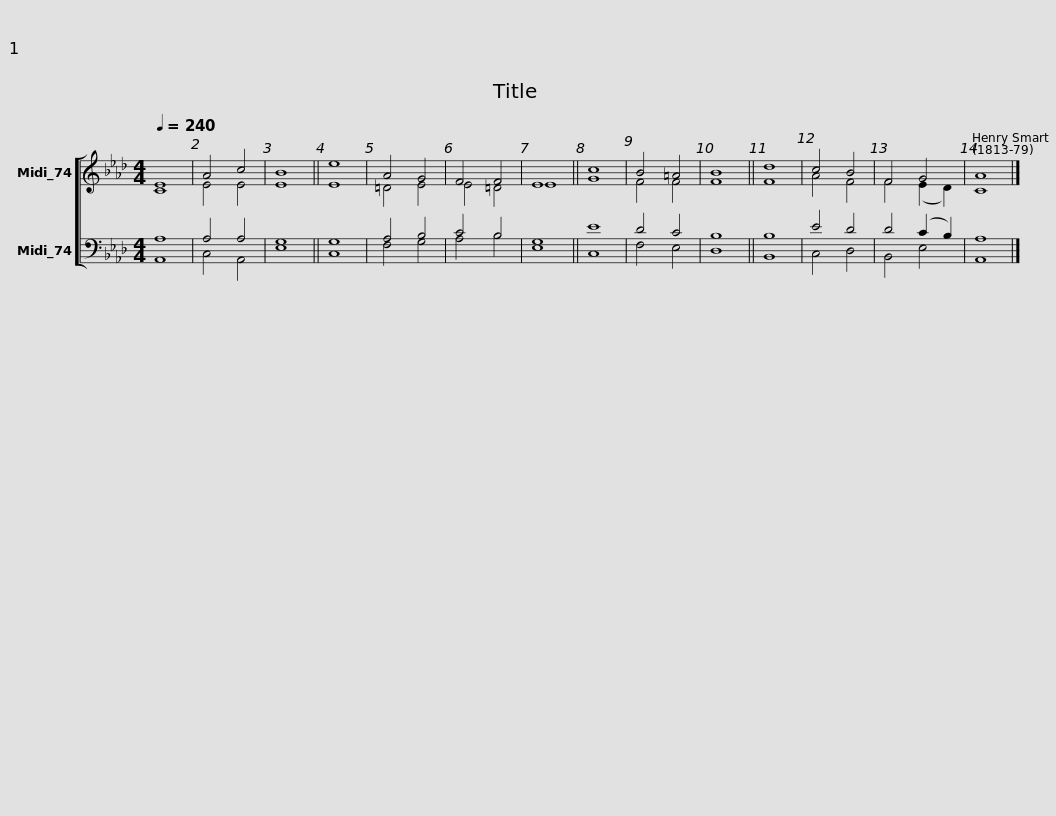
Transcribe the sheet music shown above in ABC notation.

X:1
%%score [ ( 1 2 ) ( 3 4 ) ]
L:1/8
Q:1/4=240
M:4/4
I:linebreak $
K:Ab
V:1 treble
V:2 treble
V:3 bass
V:4 bass
V:1
 E8 | A4 c4 | B8 || e8 | A4 G4 | %5
 F4 F4 | E8 || c8 | B4 =A4 | B8 || %10
 d8 | c4 B4 | F4 G4 | A8 |] %14
V:2
 C8 | E4 E4 | E8 || E8 | =D4 E4 | %5
 E4 =D4 | E8 || G8 | F4 F4 | F8 || %10
 F8 | A4 F4 | F4 (E2 D2) | C8 |] %14
V:3
 A,8 | A,4 A,4 | G,8 || G,8 | A,4 B,4 | %5
 C4 B,4 | G,8 || E8 | D4 C4 | B,8 || %10
 B,8 | E4 D4 | D4 (C2 B,2) | A,8 |] %14
V:4
 A,,8 | C,4 A,,4 | E,8 || C,8 | F,4 G,4 | %5
 A,4 B,4 | E,8 || C,8 | F,4 E,4 | D,8 || %10
 B,,8 | C,4 D,4 | B,,4 E,4 | A,,8 |] %14
